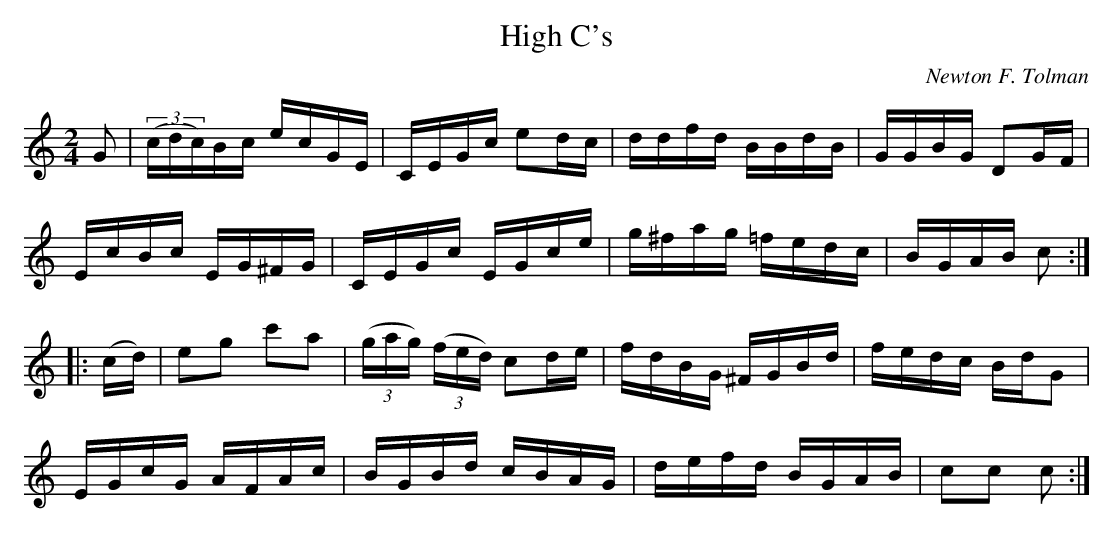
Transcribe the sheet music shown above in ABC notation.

X:1
T:High C's
C:Newton F. Tolman
L:1/16
M:2/4
K:C
G2 | ((3cdc)Bc ecGE | CEGc e2dc | ddfd BBdB | GGBG D2GF |
EcBc EG^FG | CEGc EGce | g^fag =fedc | BGAB c2 ::
(cd) | e2g2 c'2a2 | ((3gag) ((3fed) c2de | fdBG ^FGBd | fedc BdG2 |
EGcG AFAc | BGBd cBAG | defd BGAB | c2c2 c2 :|]
